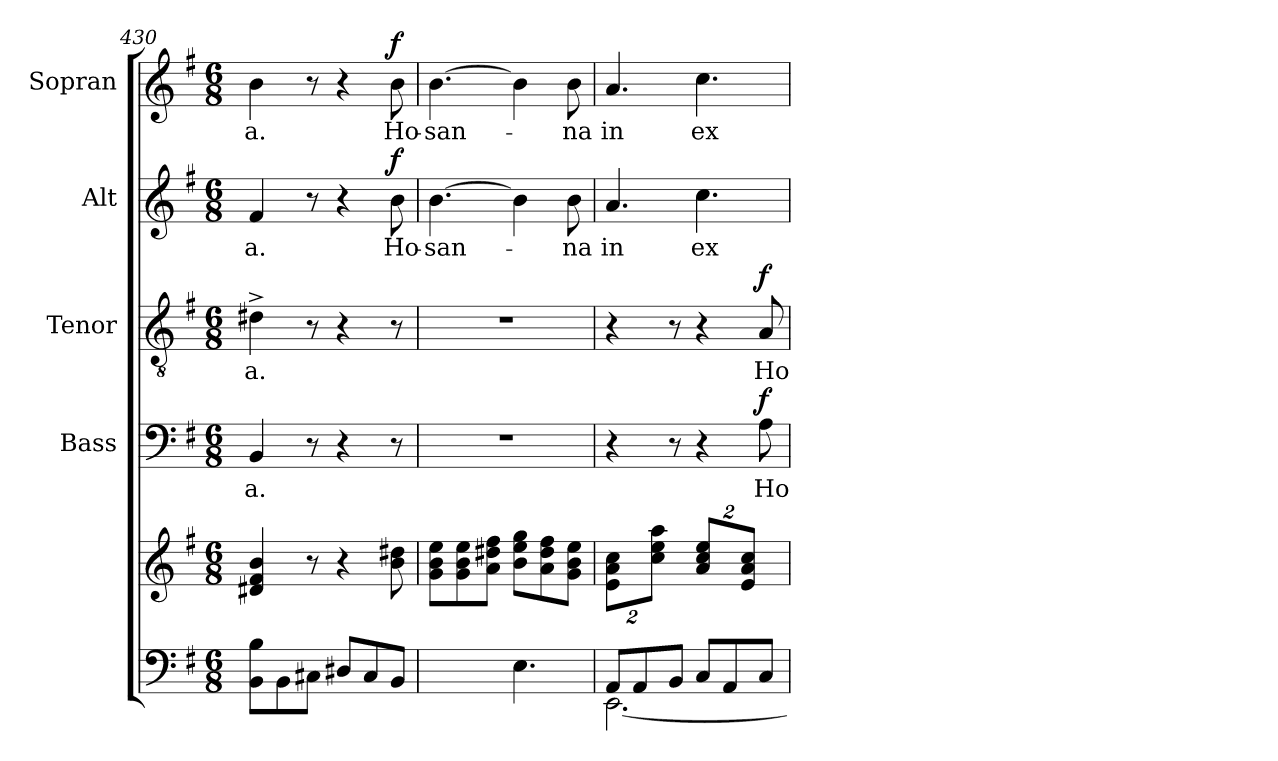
**kern	**kern	**kern	**text	**dynam	**kern	**text	**dynam	**kern	**text	**dynam	**kern	**text	**dynam
*part5	*part5	*part4	*part4	*part4	*part3	*part3	*part3	*part2	*part2	*part2	*part1	*part1	*part1
*staff6	*staff5	*staff4	*staff4	*staff4	*staff3	*staff3	*staff3	*staff2	*staff2	*staff2	*staff1	*staff1	*staff1
*	*	*I"Bass	*	*	*I"Tenor	*	*	*I"Alt	*	*	*I"Sopran	*	*
*	*	*I'B.	*	*	*I'T.	*	*	*I'A.	*	*	*I'S.	*	*
!!LO:PB:g=z
*clefF4	*clefG2	*clefF4	*	*	*clefGv2	*	*	*clefG2	*	*	*clefG2	*	*
*k[f#]	*k[f#]	*k[f#]	*	*	*k[f#]	*	*	*k[f#]	*	*	*k[f#]	*	*
*G:	*G:	*G:	*	*	*G:	*	*	*G:	*	*	*G:	*	*
*M6/8	*M6/8	*M6/8	*	*	*M6/8	*	*	*M6/8	*	*	*M6/8	*	*
=430	=430	=430	=430	=430	=430	=430	=430	=430	=430	=430	=430	=430	=430
!	!	!	!LO:LY:b	!	!	!LO:LY:b	!	!	!LO:LY:b	!	!	!LO:LY:b	!
8BB\ 8B\L	4d#X/ 4f#/ 4b/	4BB/	-a.	.	4d#X^>\	-a.	.	4f#/	-a.	.	4b\	-a.	.
8BB\	.	.	.	.	.	.	.	.	.	.	.	.	.
8C#X\J	8r	8r	.	.	8r	.	.	8r	.	.	8r	.	.
8D#X/L	4r	4r	.	.	4r	.	.	4r	.	.	4r	.	.
8C#/	.	.	.	.	.	.	.	.	.	.	.	.	.
!	!	!	!	!	!	!	!	!	!LO:LY:b	!LO:DY:a	!	!LO:LY:b	!LO:DY:a
8BB/J	8b\ 8dd#X\	8r	.	.	8r	.	.	8b\	Ho-	f	8b\	Ho-	f
=431	=431	=431	=431	=431	=431	=431	=431	=431	=431	=431	=431	=431	=431
!	!	!	!	!	!	!	!	!	!LO:LY:b	!	!	!LO:LY:b	!
4.ryy	8g\ 8b\ 8ee\L	2.r	.	.	2.r	.	.	[4.b\	-san-	.	[4.b\	-san-	.
.	8g\ 8b\ 8ee\	.	.	.	.	.	.	.	.	.	.	.	.
.	8a\ 8dd#X\ 8ff#\J	.	.	.	.	.	.	.	.	.	.	.	.
4.E\	8b\ 8ee\ 8gg\L	.	.	.	.	.	.	4b\]	.	.	4b\]	.	.
.	8a\ 8dd#\ 8ff#\	.	.	.	.	.	.	.	.	.	.	.	.
!	!	!	!	!	!	!	!	!	!LO:LY:b	!	!	!LO:LY:b	!
.	8g\ 8b\ 8ee\J	.	.	.	.	.	.	8b\	-na	.	8b\	-na	.
=432	=432	=432	=432	=432	=432	=432	=432	=432	=432	=432	=432	=432	=432
*^	*	*	*	*	*	*	*	*	*	*	*	*	*
*	*	*Xbrackettup	*	*	*	*	*	*	*	*	*	*	*	*
!	!	!	!	!	!	!	!	!	!	!LO:LY:b	!	!	!LO:LY:b	!
8AA/L	[<2.EE\	16%3e\ 16%3a\ 16%3cc\L	4r	.	.	4r	.	.	4.a/	in	.	4.a/	in	.
8AA/	.	.	.	.	.	.	.	.	.	.	.	.	.	.
.	.	16%3cc\ 16%3ee\ 16%3aa\J	.	.	.	.	.	.	.	.	.	.	.	.
8BB/J	.	.	8r	.	.	8r	.	.	.	.	.	.	.	.
!	!	!	!	!	!	!	!	!	!	!LO:LY:b	!	!	!LO:LY:b	!
8C/L	.	16%3a/ 16%3cc/ 16%3ee/L	4r	.	.	4r	.	.	4.cc\	ex-	.	4.cc\	ex-	.
8AA/	.	.	.	.	.	.	.	.	.	.	.	.	.	.
.	.	16%3e/ 16%3a/ 16%3cc/J	.	.	.	.	.	.	.	.	.	.	.	.
!	!	!	!	!LO:LY:b	!LO:DY:a	!	!LO:LY:b	!LO:DY:a	!	!	!	!	!	!
8C/J	.	.	8A\	Ho-	f	8A/	Ho-	f	.	.	.	.	.	.
*v	*v	*	*	*	*	*	*	*	*	*	*	*	*	*
=	=	=	=	=	=	=	=	=	=	=	=	=	=
*-	*-	*-	*-	*-	*-	*-	*-	*-	*-	*-	*-	*-	*-
